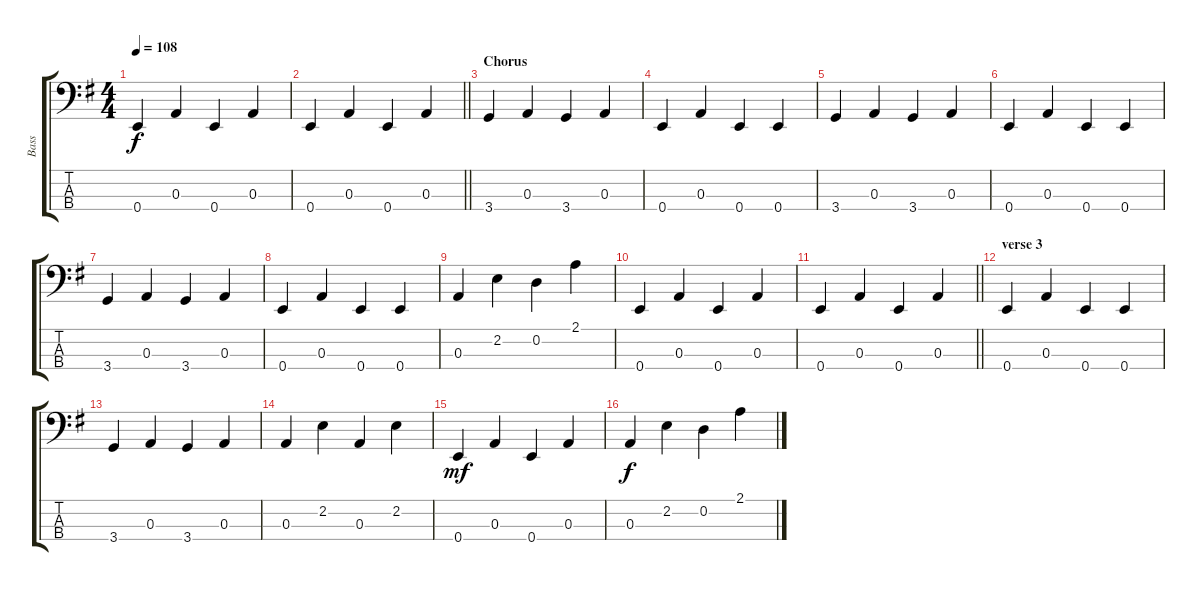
\track ("Bass" "Bass") {instrument electricbassfinger}
\staff {score tabs}
\tuning (G2 D2 A1 E1) {hide}
\ts (4 4)
\tempo 108
\clef f4
\ks g
0.4.4{dy f} 0.3.4 0.4.4 0.3.4 |
\barLineRight lightlight
0.4.4 0.3.4 0.4.4 0.3.4 |
\section ("" "Chorus")
3.4.4 0.3.4 3.4.4 0.3.4 |
0.4.4 0.3.4 0.4.4 0.4.4 |
3.4.4 0.3.4 3.4.4 0.3.4 |
0.4.4 0.3.4 0.4.4 0.4.4 |
3.4.4 0.3.4 3.4.4 0.3.4 |
0.4.4 0.3.4 0.4.4 0.4.4 |
0.3.4 2.2.4 0.2.4 2.1.4 |
0.4.4 0.3.4 0.4.4 0.3.4 |
\barLineRight lightlight
0.4.4 0.3.4 0.4.4 0.3.4 |
\section ("" "verse 3")
0.4.4 0.3.4 0.4.4 0.4.4 |
3.4.4 0.3.4 3.4.4 0.3.4 |
0.3.4 2.2.4 0.3.4 2.2.4 |
0.4.4{dy mf} 0.3.4 0.4.4 0.3.4 |
0.3.4{dy f} 2.2.4 0.2.4 2.1.4
